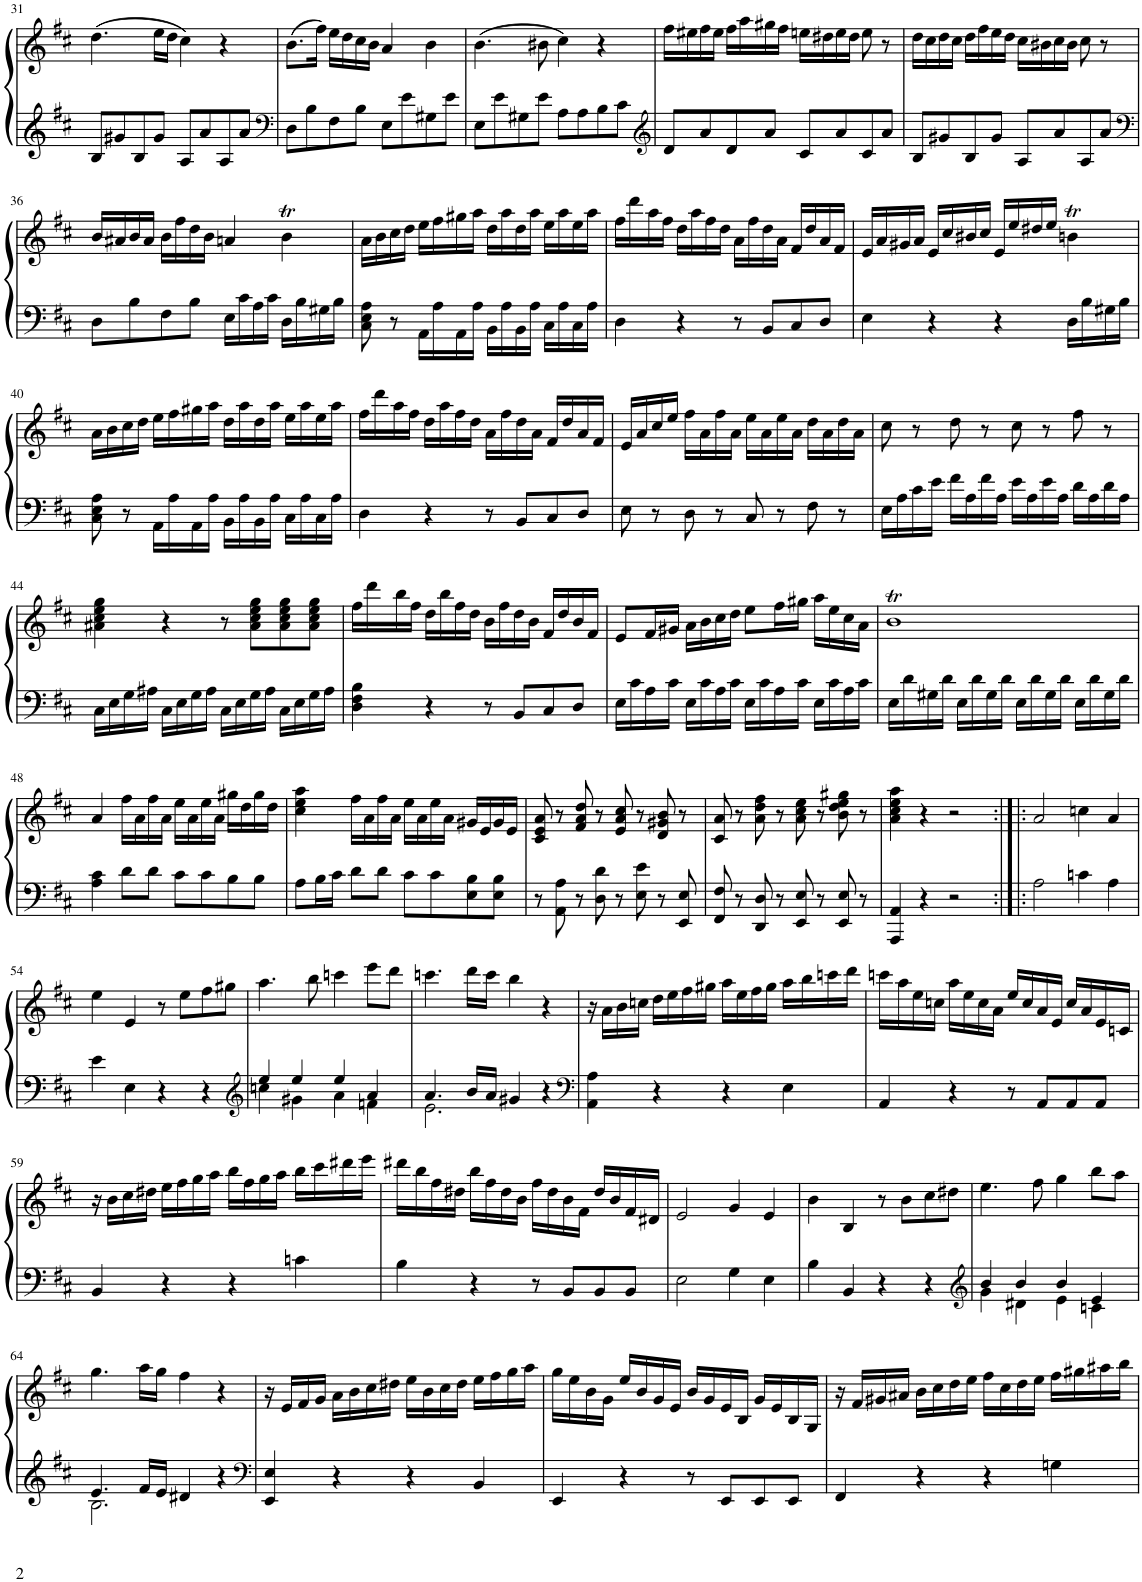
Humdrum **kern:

**kern	**kern
*part1	*part1
*staff2	*staff1
*I"Klavier	*
!!LO:PB:g=z
*clefG2	*clefG2
*k[f#c#]	*k[f#c#]
*M4/4	*M4/4
*met(c)	*met(c)
=31	=31
8B/L	(4.dd\
8g#X/	.
8B/	.
8g#/J	16ee\LL
.	16dd\JJ
8A/L	4cc#\)
8a/	.
8A/	4r
8a/J	.
=32	=32
*clefF4	*
8D\L	(8.b\L
8B\	.
.	16ff#\Jk)
8F#\	16ee\LL
.	16dd\
8B\J	16cc#\
.	16b\JJ
8E\L	4a/
8e\	.
8G#X\	4b\
8e\J	.
=33	=33
8E\L	(4.b\
8e\	.
8G#X\	.
8e\J	8b#X\
8A\L	4cc#\)
8A\	.
8B\	4r
8c#\J	.
=34	=34
*clefG2	*
8d/L	16ff#\LL
.	16ee#X\
8a/	16ff#\
.	16ee#\JJ
8d/	16ff#\LL
.	16aa\
8a/J	16gg#X\
.	16ff#\JJ
8c#/L	16een\LL
.	16dd#X\
8a/	16ee\
.	16dd#\JJ
8c#/	8ee\
8a/J	8r
=35	=35
8B/L	16dd\LL
.	16cc#\
8g#X/	16dd\
.	16cc#\JJ
8B/	16dd\LL
.	16ff#\
8g#/J	16ee\
.	16dd\JJ
8A/L	16cc#\LL
.	16b#X\
8a/	16cc#\
.	16b#\JJ
8A/	8cc#\
8a/J	8r
!!LO:LB:g=z
=36	=36
*clefF4	*
8D\L	16b/LL
.	16a#X/
8B\	16b/
.	16a#/JJ
8F#\	16b\LL
.	16ff#\
8B\J	16dd\
.	16b\JJ
16E\LL	4an/
16c#\	.
16A\	.
16c#\JJ	.
16D\LL	4bT\
16B\	.
16G#X\	.
16B\JJ	.
=37	=37
8C#\ 8E\ 8A\	16a\LL
.	16b\
8r	16cc#\
.	16dd\JJ
16AA\LL	16ee\LL
16A\	16ff#\
16AA\	16gg#X\
16A\JJ	16aa\JJ
16BB\LL	16dd\LL
16A\	16aa\
16BB\	16dd\
16A\JJ	16aa\JJ
16C#\LL	16ee\LL
16A\	16aa\
16C#\	16ee\
16A\JJ	16aa\JJ
=38	=38
4D\	16ff#\LL
.	16ddd\
.	16aa\
.	16ff#\JJ
4r	16dd\LL
.	16aa\
.	16ff#\
.	16dd\JJ
8r	16a\LL
.	16ff#\
8BB/L	16dd\
.	16a\JJ
8C#/	16f#/LL
.	16dd/
8D/J	16a/
.	16f#/JJ
=39	=39
4E\	16e/LL
.	16a/
.	16g#X/
.	16a/JJ
4r	16e/LL
.	16cc#/
.	16b#X/
.	16cc#/JJ
4r	16e/LL
.	16ee/
.	16dd#X/
.	16ee/JJ
16D\LL	4bnT\
16B\	.
16G#X\	.
16B\JJ	.
!!LO:LB:g=z
=40	=40
8C#\ 8E\ 8A\	16a\LL
.	16b\
8r	16cc#\
.	16dd\JJ
16AA\LL	16ee\LL
16A\	16ff#\
16AA\	16gg#X\
16A\JJ	16aa\JJ
16BB\LL	16dd\LL
16A\	16aa\
16BB\	16dd\
16A\JJ	16aa\JJ
16C#\LL	16ee\LL
16A\	16aa\
16C#\	16ee\
16A\JJ	16aa\JJ
=41	=41
4D\	16ff#\LL
.	16ddd\
.	16aa\
.	16ff#\JJ
4r	16dd\LL
.	16aa\
.	16ff#\
.	16dd\JJ
8r	16a\LL
.	16ff#\
8BB/L	16dd\
.	16a\JJ
8C#/	16f#/LL
.	16dd/
8D/J	16a/
.	16f#/JJ
=42	=42
8E\	16e/LL
.	16a/
8r	16cc#/
.	16ee/JJ
8D\	16ff#\LL
.	16a\
8r	16ff#\
.	16a\JJ
8C#/	16ee\LL
.	16a\
8r	16ee\
.	16a\JJ
8F#\	16dd\LL
.	16a\
8r	16dd\
.	16a\JJ
=43	=43
16E\LL	8cc#\
16A\	.
16c#\	8r
16e\JJ	.
16f#\LL	8dd\
16A\	.
16f#\	8r
16A\JJ	.
16e\LL	8cc#\
16A\	.
16e\	8r
16A\JJ	.
16d\LL	8ff#\
16A\	.
16d\	8r
16A\JJ	.
!!LO:LB:g=z
=44	=44
16C#\LL	4a#X\ 4cc#\ 4ee\ 4gg\
16E\	.
16G\	.
16A#X\JJ	.
16C#\LL	4r
16E\	.
16G\	.
16A#\JJ	.
16C#\LL	8r
16E\	.
16G\	8a#\ 8cc#\ 8ee\ 8gg\L
16A#\JJ	.
16C#\LL	8a#\ 8cc#\ 8ee\ 8gg\
16E\	.
16G\	8a#\ 8cc#\ 8ee\ 8gg\J
16A#\JJ	.
=45	=45
4D\ 4F#\ 4B\	16ff#\LL
.	16ddd\
.	16bb\
.	16ff#\JJ
4r	16dd\LL
.	16bb\
.	16ff#\
.	16dd\JJ
8r	16b\LL
.	16ff#\
8BB/L	16dd\
.	16b\JJ
8C#/	16f#/LL
.	16dd/
8D/J	16b/
.	16f#/JJ
=46	=46
16E\LL	8e/L
16c#\	.
16A\	16f#/L
16c#\JJ	16g#X/JJ
16E\LL	16a\LL
16c#\	16b\
16A\	16cc#\
16c#\JJ	16dd\JJ
16E\LL	8ee\L
16c#\	.
16A\	16ff#\L
16c#\JJ	16gg#X\JJ
16E\LL	16aa\LL
16c#\	16ee\
16A\	16cc#\
16c#\JJ	16a\JJ
=47	=47
16E\LL	1bT
16d\	.
16G#X\	.
16d\JJ	.
16E\LL	.
16d\	.
16G#\	.
16d\JJ	.
16E\LL	.
16d\	.
16G#\	.
16d\JJ	.
16E\LL	.
16d\	.
16G#\	.
16d\JJ	.
!!LO:LB:g=z
=48	=48
4A\ 4c#\	4a/
8d\L	16ff#\LL
.	16a\
8d\J	16ff#\
.	16a\JJ
8c#\L	16ee\LL
.	16a\
8c#\	16ee\
.	16a\JJ
8B\	16gg#X\LL
.	16dd\
8B\J	16gg#\
.	16dd\JJ
=49	=49
8A\L	4cc#\ 4ee\ 4aa\
16B\L	.
16c#\JJ	.
8d\L	16ff#\LL
.	16a\
8d\J	16ff#\
.	16a\JJ
8c#\L	16ee\LL
.	16a\
8c#\	16ee\
.	16a\JJ
8E\ 8B\	16g#X/LL
.	16e/
8E\ 8B\J	16g#/
.	16e/JJ
=50	=50
8r	8c#/ 8e/ 8a/
8AA\ 8A\	8r
8r	8f#/ 8a/ 8dd/
8D\ 8d\	8r
8r	8e/ 8a/ 8cc#/
8E\ 8e\	8r
8r	8d/ 8g#X/ 8b/
8EE/ 8E/	8r
=51	=51
8FF#/ 8F#/	8c#/ 8a/
8r	8r
8DD/ 8D/	8a\ 8dd\ 8ff#\
8r	8r
8EE/ 8E/	8a\ 8cc#\ 8ee\
8r	8r
8EE/ 8E/	8b\ 8dd\ 8ee\ 8gg#X\
8r	8r
=52	=52
4AAA/ 4AA/	4a\ 4cc#\ 4ee\ 4aa\
4r	4r
2r	2r
=53:|!|:	=53:|!|:
2A\	2a/
4cn\	4ccn\
4A\	4a/
!!LO:LB:g=z
=54	=54
4e\	4ee\
4E\	4e/
4r	8r
.	8ee\L
4r	8ff#\
.	8gg#X\J
=55	=55
*clefG2	*
*^	*
4ee/	4ccn\	4.aa\
4ee/	4g#X\	.
.	.	8bb\
4ee/	4a\	4cccn\
4a/	4fn\	8eee\L
.	.	8ddd\J
=56	=56	=56
4.a/	2.e\	4.cccn\
16b/LL	.	16ddd\LL
16a/JJ	.	16ccc\JJ
4g#X/	.	4bb\
4r	4ryy	4r
*v	*v	*
=57	=57
*clefF4	*
4AA\ 4A\	16r
.	16a\LL
.	16b\
.	16ccn\JJ
4r	16dd\LL
.	16ee\
.	16ff#\
.	16gg#X\JJ
4r	16aa\LL
.	16ee\
.	16ff#\
.	16gg#\JJ
4E\	16aa\LL
.	16bb\
.	16cccn\
.	16ddd\JJ
=58	=58
4AA/	16cccn\LL
.	16aa\
.	16ee\
.	16ccn\JJ
4r	16aa\LL
.	16ee\
.	16cc\
.	16a\JJ
8r	16ee/LL
.	16cc/
8AA/L	16a/
.	16e/JJ
8AA/	16cc/LL
.	16a/
8AA/J	16e/
.	16cn/JJ
!!LO:LB:g=z
=59	=59
4BB/	16r
.	16b\LL
.	16cc#\
.	16dd#X\JJ
4r	16ee\LL
.	16ff#\
.	16gg\
.	16aa\JJ
4r	16bb\LL
.	16ff#\
.	16gg\
.	16aa\JJ
4cn\	16bb\LL
.	16ccc#\
.	16ddd#X\
.	16eee\JJ
=60	=60
4B\	16ddd#X\LL
.	16bb\
.	16ff#\
.	16dd#X\JJ
4r	16bb\LL
.	16ff#\
.	16dd#\
.	16b\JJ
8r	16ff#\LL
.	16dd#\
8BB/L	16b\
.	16f#\JJ
8BB/	16dd#/LL
.	16b/
8BB/J	16f#/
.	16d#X/JJ
=61	=61
2E\	2e/
4G\	4g/
4E\	4e/
=62	=62
4B\	4b\
4BB/	4B/
4r	8r
.	8b\L
4r	8cc#\
.	8dd#X\J
=63	=63
*clefG2	*
*^	*
4b/	4g\	4.ee\
4b/	4d#X\	.
.	.	8ff#\
4b/	4e\	4gg\
4e/	4cn\	8bb\L
.	.	8aa\J
!!LO:LB:g=z
=64	=64	=64
4.e/	2.B\	4.gg\
16f#/LL	.	16aa\LL
16e/JJ	.	16gg\JJ
4d#X/	.	4ff#\
4r	4ryy	4r
*v	*v	*
=65	=65
*clefF4	*
4EE/ 4E/	16r
.	16e/LL
.	16f#/
.	16g/JJ
4r	16a\LL
.	16b\
.	16cc#\
.	16dd#X\JJ
4r	16ee\LL
.	16b\
.	16cc#\
.	16dd#\JJ
4BB/	16ee\LL
.	16ff#\
.	16gg\
.	16aa\JJ
=66	=66
4EE/	16gg\LL
.	16ee\
.	16b\
.	16g\JJ
4r	16ee/LL
.	16b/
.	16g/
.	16e/JJ
8r	16b/LL
.	16g/
8EE/L	16e/
.	16B/JJ
8EE/	16g/LL
.	16e/
8EE/J	16B/
.	16G/JJ
=67	=67
4FF#/	16r
.	16f#/LL
.	16g#X/
.	16a#X/JJ
4r	16b\LL
.	16cc#\
.	16dd\
.	16ee\JJ
4r	16ff#\LL
.	16cc#\
.	16dd\
.	16ee\JJ
4Gn\	16ff#\LL
.	16gg#X\
.	16aa#X\
.	16bb\JJ
=	=
*-	*-
